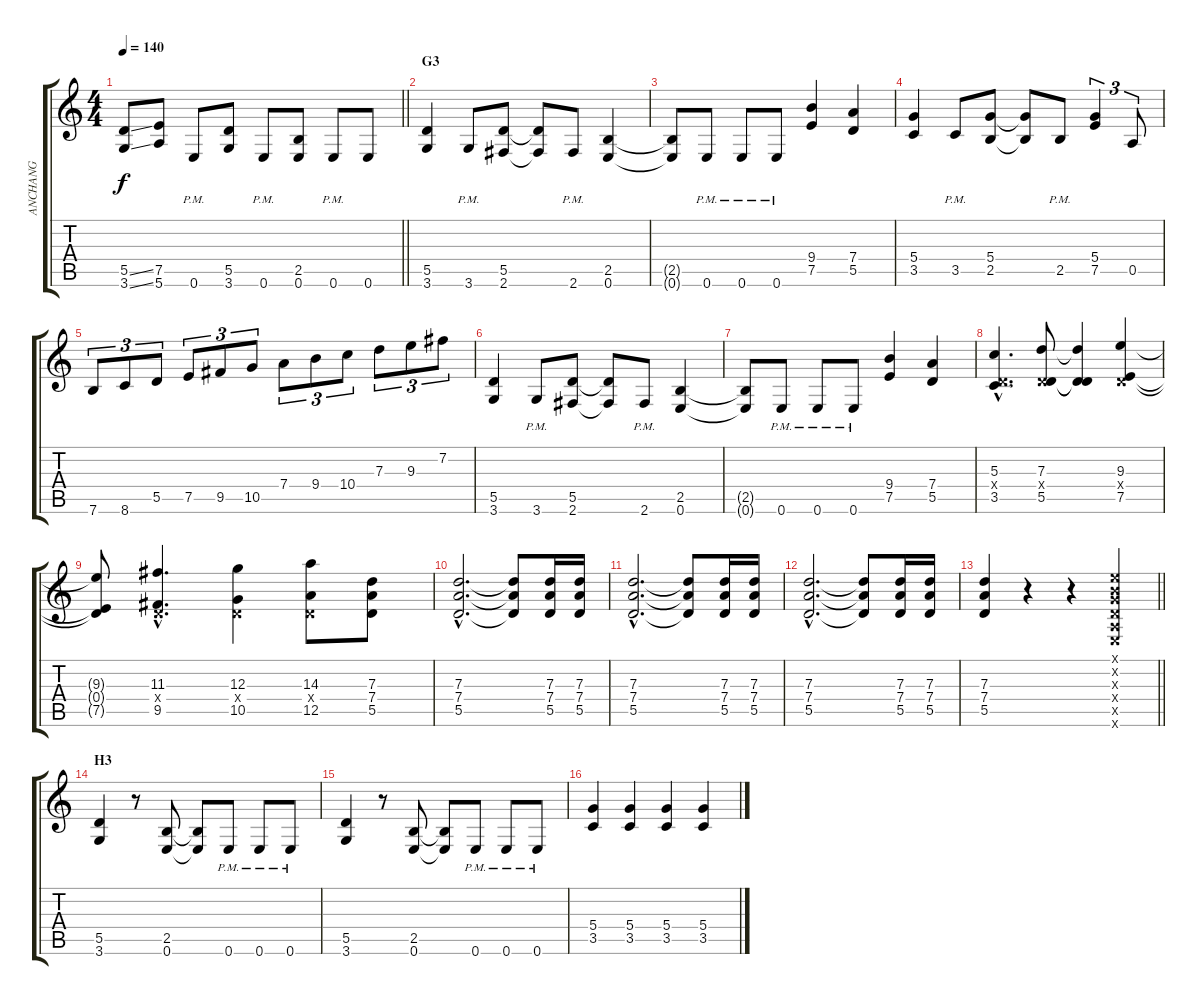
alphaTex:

\track ("ANCHANG" "ANCHANG") {instrument distortionguitar}
\staff {score tabs}
\tuning (E4 B3 G3 D3 A2 E2) {hide}
\ts (4 4)
\tempo 140
\clef g2
\barLineRight lightlight
\ks c
(5.5{ss} 3.6{ss}).8{dy f} (7.5 5.6).8 0.6{pm}.8 (5.5 3.6).8 0.6{pm}.8 (2.5 0.6).8 0.6{pm}.8 0.6.8 |
\section ("" "G3")
(5.5 3.6).4 3.6{pm}.8 (5.5 2.6).8 (5.5{t} 2.6{t}).8 2.6{pm}.8 (2.5 0.6).4 |
(2.5{t} 0.6{t}).8 0.6{pm}.8 0.6{pm}.8 0.6{pm}.8 (9.4 7.5).4 (7.4 5.5).4 |
(5.4 3.5).4 3.5{pm}.8 (5.4 2.5).8 (5.4{t} 2.5{t}).8 2.5{pm}.8 (5.4 7.5).4{tu (3 2)} 0.5.8{tu (3 2)} |
7.6.8{tu (3 2)} 8.6.8{tu (3 2)} 5.5.8{tu (3 2)} 7.5.8{tu (3 2)} 9.5.8{tu (3 2)} 10.5.8{tu (3 2)} 7.4.8{tu (3 2)} 9.4.8{tu (3 2)} 10.4.8{tu (3 2)} 7.3.8{tu (3 2)} 9.3.8{tu (3 2)} 7.2.8{tu (3 2)} |
(5.5 3.6).4 3.6{pm}.8 (5.5 2.6).8 (5.5{t} 2.6{t}).8 2.6{pm}.8 (2.5 0.6).4 |
(2.5{t} 0.6{t}).8 0.6{pm}.8 0.6{pm}.8 0.6{pm}.8 (9.4 7.5).4 (7.4 5.5).4 |
(5.3{hac} 0.4{hac x} 3.5{hac}).4{d} (7.3 0.4{x} 5.5).8 (7.3{t} 0.4{t} 5.5{t}).4 (9.3 0.4{x} 7.5).4 |
(9.3{t} 0.4{t} 7.5{t}).8 (11.3{hac} 0.4{hac x} 9.5{hac}).4{d} (12.3 0.4{x} 10.5).4 (14.3 0.4{x} 12.5).8 (7.3 7.4 5.5).8 |
(7.3{hac} 7.4{hac} 5.5{hac}).2{d} (7.3{t} 7.4{t} 5.5{t}).8 (7.3 7.4 5.5).16 (7.3 7.4 5.5).16 |
(7.3{hac} 7.4{hac} 5.5{hac}).2{d} (7.3{t} 7.4{t} 5.5{t}).8 (7.3 7.4 5.5).16 (7.3 7.4 5.5).16 |
(7.3{hac} 7.4{hac} 5.5{hac}).2{d} (7.3{t} 7.4{t} 5.5{t}).8 (7.3 7.4 5.5).16 (7.3 7.4 5.5).16 |
\barLineRight lightlight
(7.3 7.4 5.5).4 r.4 r.4 (0.1{x} 0.2{x} 0.3{x} 0.4{x} 0.5{x} 0.6{x}).4 |
\section ("" "H3")
(5.5 3.6).4 r.8 (2.5 0.6).8 (2.5{t} 0.6{t}).8 0.6{pm}.8 0.6{pm}.8 0.6{pm}.8 |
(5.5 3.6).4 r.8 (2.5 0.6).8 (2.5{t} 0.6{t}).8 0.6{pm}.8 0.6{pm}.8 0.6{pm}.8 |
(5.4 3.5).4 (5.4 3.5).4 (5.4 3.5).4 (5.4 3.5).4
